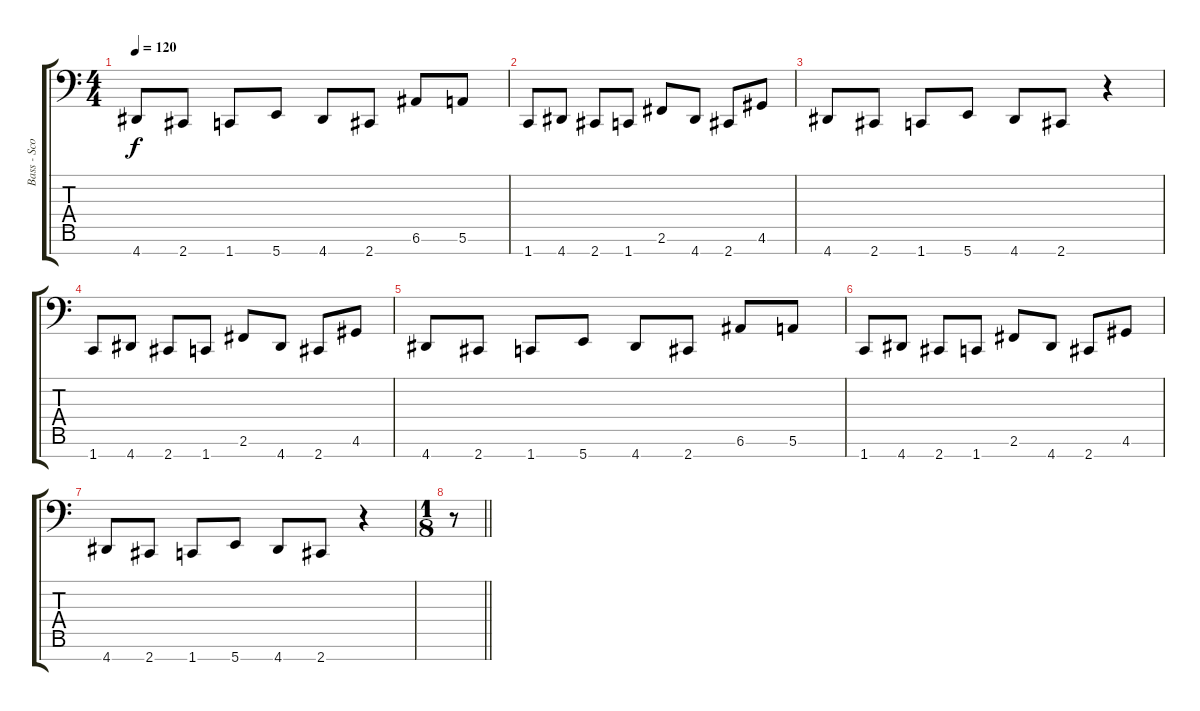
\track ("Bass - Scott Plummer" "Bass - Sco") {instrument electricbassfinger}
\staff {score tabs}
\tuning (F3 C3 G2 D2 A1 E1 B0) {hide}
\ts (4 4)
\tempo 120
\clef f4
\ks c
4.7.8{dy f} 2.7.8 1.7.8 5.7.8 4.7.8 2.7.8 6.6.8 5.6.8 |
1.7.8 4.7.8 2.7.8 1.7.8 2.6.8 4.7.8 2.7.8 4.6.8 |
4.7.8 2.7.8 1.7.8 5.7.8 4.7.8 2.7.8 r.4 |
1.7.8 4.7.8 2.7.8 1.7.8 2.6.8 4.7.8 2.7.8 4.6.8 |
4.7.8 2.7.8 1.7.8 5.7.8 4.7.8 2.7.8 6.6.8 5.6.8 |
1.7.8 4.7.8 2.7.8 1.7.8 2.6.8 4.7.8 2.7.8 4.6.8 |
4.7.8 2.7.8 1.7.8 5.7.8 4.7.8 2.7.8 r.4 |
\ts (1 8)
\barLineRight lightlight
r.8
